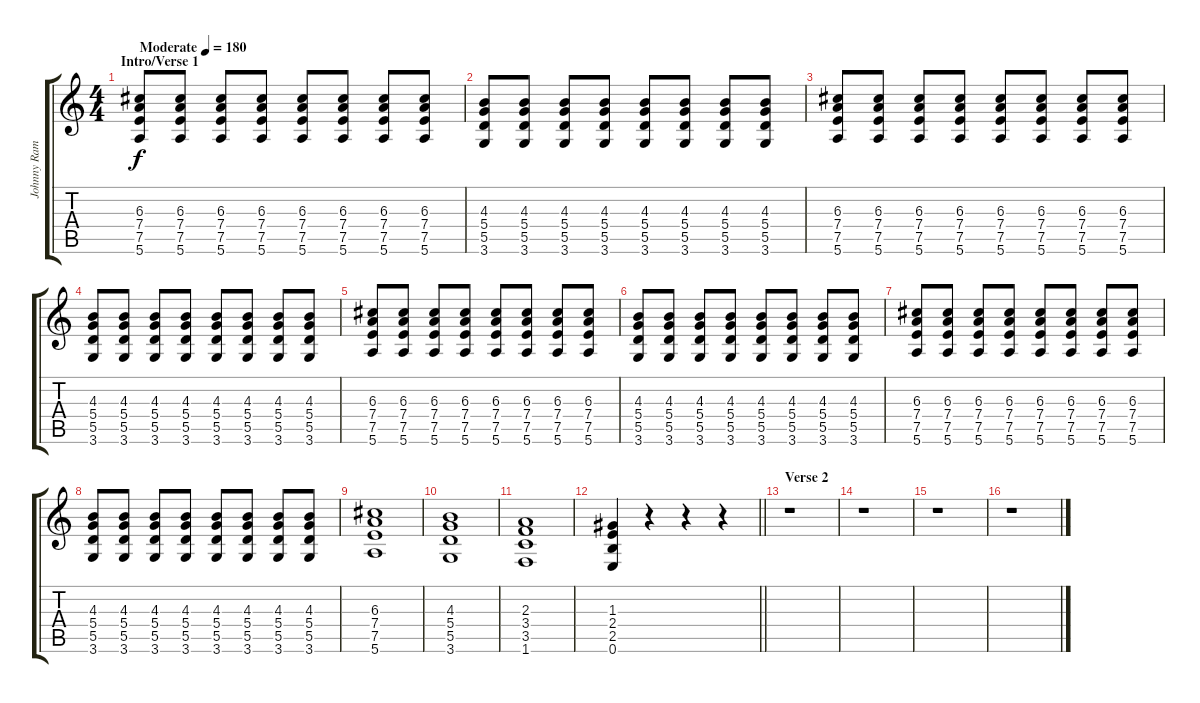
\track ("Johnny Ramone" "Johnny Ram") {instrument overdrivenguitar}
\staff {score tabs}
\tuning (E4 B3 G3 D3 A2 E2) {hide}
\ts (4 4)
\section ("" "Intro/Verse 1")
\tempo (180 "Moderate")
\clef g2
\ks c
(6.3 7.4 7.5 5.6).8{dy f instrument overdrivenguitar} (6.3 7.4 7.5 5.6).8 (6.3 7.4 7.5 5.6).8 (6.3 7.4 7.5 5.6).8 (6.3 7.4 7.5 5.6).8 (6.3 7.4 7.5 5.6).8 (6.3 7.4 7.5 5.6).8 (6.3 7.4 7.5 5.6).8 |
(4.3 5.4 5.5 3.6).8 (4.3 5.4 5.5 3.6).8 (4.3 5.4 5.5 3.6).8 (4.3 5.4 5.5 3.6).8 (4.3 5.4 5.5 3.6).8 (4.3 5.4 5.5 3.6).8 (4.3 5.4 5.5 3.6).8 (4.3 5.4 5.5 3.6).8 |
(6.3 7.4 7.5 5.6).8 (6.3 7.4 7.5 5.6).8 (6.3 7.4 7.5 5.6).8 (6.3 7.4 7.5 5.6).8 (6.3 7.4 7.5 5.6).8 (6.3 7.4 7.5 5.6).8 (6.3 7.4 7.5 5.6).8 (6.3 7.4 7.5 5.6).8 |
(4.3 5.4 5.5 3.6).8 (4.3 5.4 5.5 3.6).8 (4.3 5.4 5.5 3.6).8 (4.3 5.4 5.5 3.6).8 (4.3 5.4 5.5 3.6).8 (4.3 5.4 5.5 3.6).8 (4.3 5.4 5.5 3.6).8 (4.3 5.4 5.5 3.6).8 |
(6.3 7.4 7.5 5.6).8 (6.3 7.4 7.5 5.6).8 (6.3 7.4 7.5 5.6).8 (6.3 7.4 7.5 5.6).8 (6.3 7.4 7.5 5.6).8 (6.3 7.4 7.5 5.6).8 (6.3 7.4 7.5 5.6).8 (6.3 7.4 7.5 5.6).8 |
(4.3 5.4 5.5 3.6).8 (4.3 5.4 5.5 3.6).8 (4.3 5.4 5.5 3.6).8 (4.3 5.4 5.5 3.6).8 (4.3 5.4 5.5 3.6).8 (4.3 5.4 5.5 3.6).8 (4.3 5.4 5.5 3.6).8 (4.3 5.4 5.5 3.6).8 |
(6.3 7.4 7.5 5.6).8 (6.3 7.4 7.5 5.6).8 (6.3 7.4 7.5 5.6).8 (6.3 7.4 7.5 5.6).8 (6.3 7.4 7.5 5.6).8 (6.3 7.4 7.5 5.6).8 (6.3 7.4 7.5 5.6).8 (6.3 7.4 7.5 5.6).8 |
(4.3 5.4 5.5 3.6).8 (4.3 5.4 5.5 3.6).8 (4.3 5.4 5.5 3.6).8 (4.3 5.4 5.5 3.6).8 (4.3 5.4 5.5 3.6).8 (4.3 5.4 5.5 3.6).8 (4.3 5.4 5.5 3.6).8 (4.3 5.4 5.5 3.6).8 |
(6.3 7.4 7.5 5.6).1 |
(4.3 5.4 5.5 3.6).1 |
(2.3 3.4 3.5 1.6).1 |
\barLineRight lightlight
(1.3 2.4 2.5 0.6).4 r.4 r.4 r.4 |
\section ("" "Verse 2")
r.1 |
r.1 |
r.1 |
r.1
